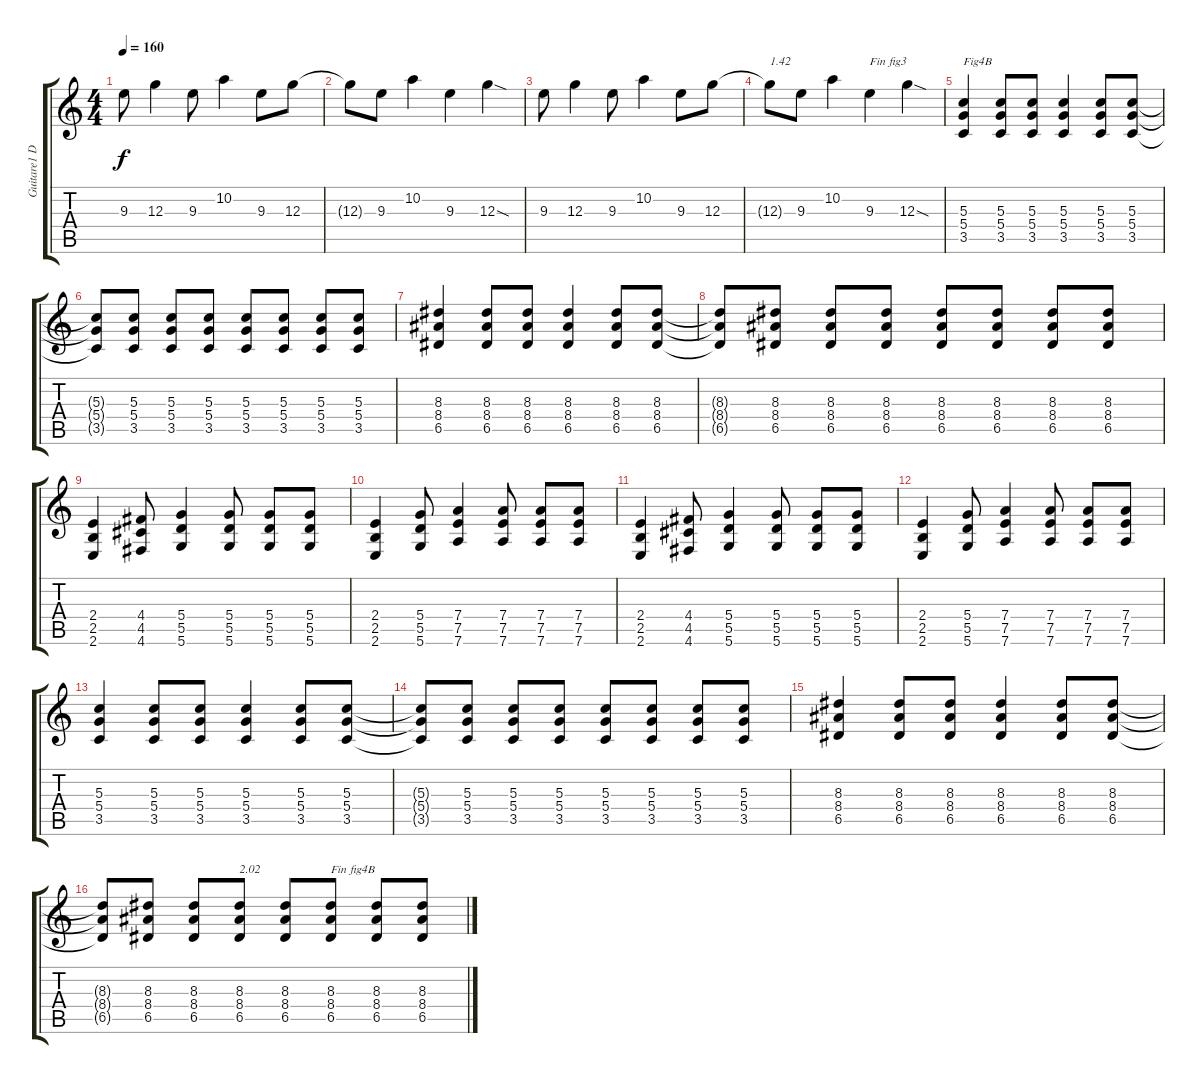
\track ("Guitare1 Dr-D" "Guitare1 D") {instrument distortionguitar}
\staff {score tabs}
\tuning (E4 B3 G3 D3 A2 D2) {hide}
\ts (4 4)
\tempo 160
\clef g2
\ks c
9.3.8{dy f} 12.3.4 9.3.8 10.2.4 9.3.8 12.3.8 |
12.3{t}.8 9.3.8 10.2.4 9.3.4 12.3{sod}.4 |
9.3.8 12.3.4 9.3.8 10.2.4 9.3.8 12.3.8 |
12.3{t}.8{txt "1.42"} 9.3.8 10.2.4 9.3.4{txt "Fin fig3"} 12.3{sod}.4 |
(5.3 5.4 3.5).4{txt "Fig4B"} (5.3 5.4 3.5).8 (5.3 5.4 3.5).8 (5.3 5.4 3.5).4 (5.3 5.4 3.5).8 (5.3 5.4 3.5).8 |
(5.3{t} 5.4{t} 3.5{t}).8 (5.3 5.4 3.5).8 (5.3 5.4 3.5).8 (5.3 5.4 3.5).8 (5.3 5.4 3.5).8 (5.3 5.4 3.5).8 (5.3 5.4 3.5).8 (5.3 5.4 3.5).8 |
(8.3 8.4 6.5).4 (8.3 8.4 6.5).8 (8.3 8.4 6.5).8 (8.3 8.4 6.5).4 (8.3 8.4 6.5).8 (8.3 8.4 6.5).8 |
(8.3{t} 8.4{t} 6.5{t}).8 (8.3 8.4 6.5).8 (8.3 8.4 6.5).8 (8.3 8.4 6.5).8 (8.3 8.4 6.5).8 (8.3 8.4 6.5).8 (8.3 8.4 6.5).8 (8.3 8.4 6.5).8 |
(2.4 2.5 2.6).4 (4.4 4.5 4.6).8 (5.4 5.5 5.6).4 (5.4 5.5 5.6).8 (5.4 5.5 5.6).8 (5.4 5.5 5.6).8 |
(2.4 2.5 2.6).4 (5.4 5.5 5.6).8 (7.4 7.5 7.6).4 (7.4 7.5 7.6).8 (7.4 7.5 7.6).8 (7.4 7.5 7.6).8 |
(2.4 2.5 2.6).4 (4.4 4.5 4.6).8 (5.4 5.5 5.6).4 (5.4 5.5 5.6).8 (5.4 5.5 5.6).8 (5.4 5.5 5.6).8 |
(2.4 2.5 2.6).4 (5.4 5.5 5.6).8 (7.4 7.5 7.6).4 (7.4 7.5 7.6).8 (7.4 7.5 7.6).8 (7.4 7.5 7.6).8 |
(5.3 5.4 3.5).4 (5.3 5.4 3.5).8 (5.3 5.4 3.5).8 (5.3 5.4 3.5).4 (5.3 5.4 3.5).8 (5.3 5.4 3.5).8 |
(5.3{t} 5.4{t} 3.5{t}).8 (5.3 5.4 3.5).8 (5.3 5.4 3.5).8 (5.3 5.4 3.5).8 (5.3 5.4 3.5).8 (5.3 5.4 3.5).8 (5.3 5.4 3.5).8 (5.3 5.4 3.5).8 |
(8.3 8.4 6.5).4 (8.3 8.4 6.5).8 (8.3 8.4 6.5).8 (8.3 8.4 6.5).4 (8.3 8.4 6.5).8 (8.3 8.4 6.5).8 |
(8.3{t} 8.4{t} 6.5{t}).8 (8.3 8.4 6.5).8 (8.3 8.4 6.5).8 (8.3 8.4 6.5).8{txt "2.02"} (8.3 8.4 6.5).8 (8.3 8.4 6.5).8{txt "Fin fig4B"} (8.3 8.4 6.5).8 (8.3 8.4 6.5).8
